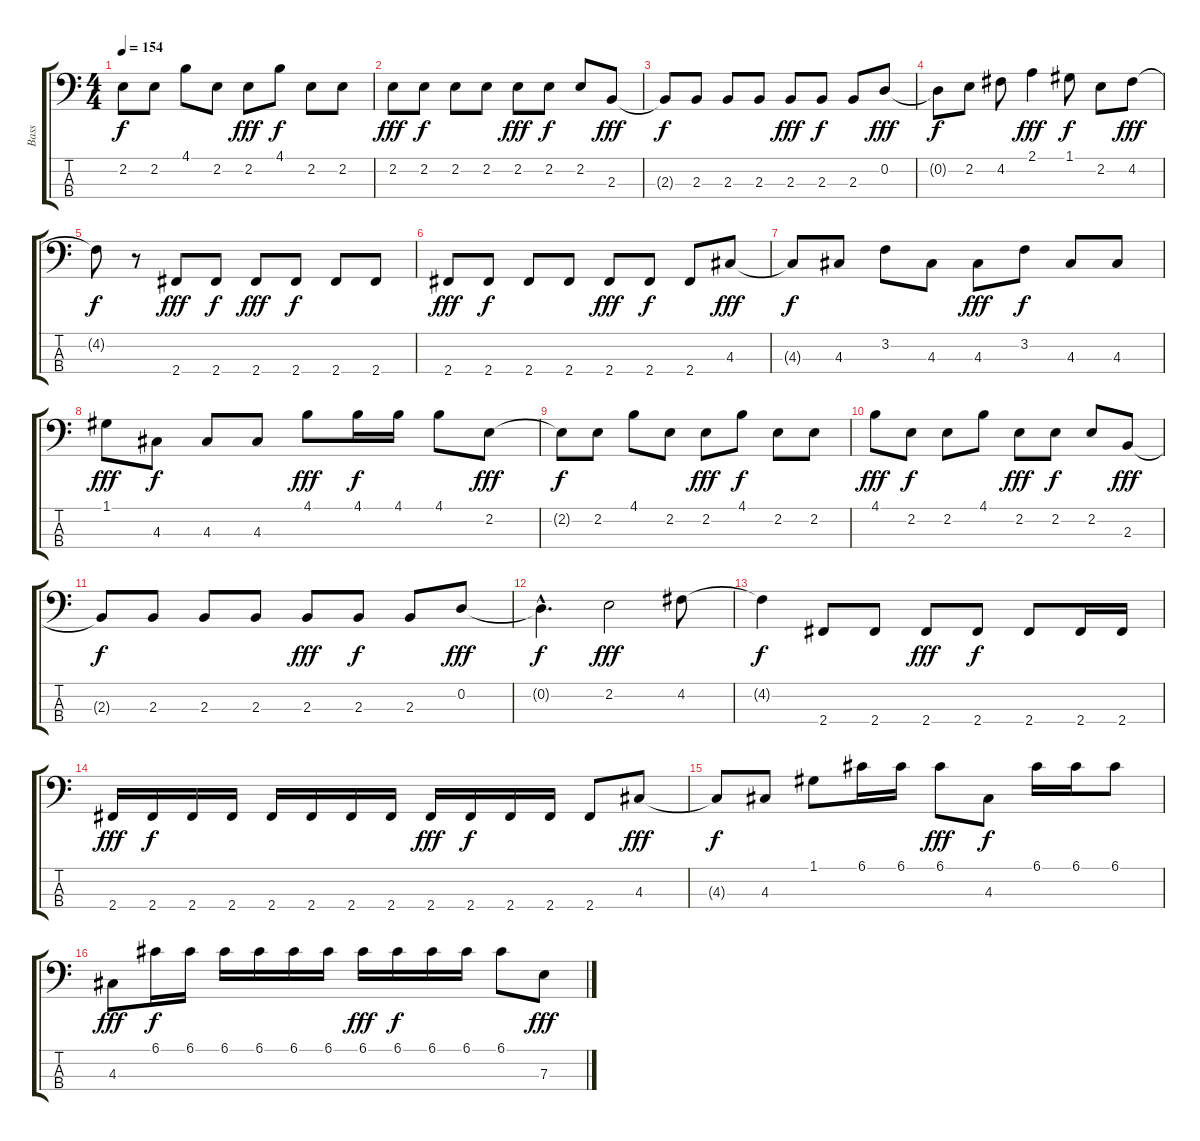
\track ("Bass" "Bass") {instrument slapbass1}
\staff {score tabs}
\tuning (G2 D2 A1 E1) {hide}
\ts (4 4)
\tempo 154
\clef f4
\ks c
2.2{t}.8{dy f} 2.2.8 4.1.8 2.2.8 2.2.8{dy fff} 4.1.8{dy f} 2.2.8 2.2.8 |
2.2.8{dy fff} 2.2.8{dy f} 2.2.8 2.2.8 2.2.8{dy fff} 2.2.8{dy f} 2.2.8 2.3.8{dy fff} |
2.3{t}.8{dy f} 2.3.8 2.3.8 2.3.8 2.3.8{dy fff} 2.3.8{dy f} 2.3.8 0.2.8{dy fff} |
0.2{t}.8{dy f} 2.2.8 4.2.8 2.1.4{dy fff} 1.1.8{dy f} 2.2.8 4.2.8{dy fff} |
4.2{t}.8{dy f} r.8 2.4.8{dy fff} 2.4.8{dy f} 2.4.8{dy fff} 2.4.8{dy f} 2.4.8 2.4.8 |
2.4.8{dy fff} 2.4.8{dy f} 2.4.8 2.4.8 2.4.8{dy fff} 2.4.8{dy f} 2.4.8 4.3.8{dy fff} |
4.3{t}.8{dy f} 4.3.8 3.2.8 4.3.8 4.3.8{dy fff} 3.2.8{dy f} 4.3.8 4.3.8 |
1.1.8{dy fff} 4.3.8{dy f} 4.3.8 4.3.8 4.1.8{dy fff} 4.1.16{dy f} 4.1.16 4.1.8 2.2.8{dy fff} |
2.2{t}.8{dy f} 2.2.8 4.1.8 2.2.8 2.2.8{dy fff} 4.1.8{dy f} 2.2.8 2.2.8 |
4.1.8{dy fff} 2.2.8{dy f} 2.2.8 4.1.8 2.2.8{dy fff} 2.2.8{dy f} 2.2.8 2.3.8{dy fff} |
2.3{t}.8{dy f} 2.3.8 2.3.8 2.3.8 2.3.8{dy fff} 2.3.8{dy f} 2.3.8 0.2.8{dy fff} |
0.2{hac t}.4{d dy f} 2.2.2{dy fff} 4.2.8 |
4.2{t}.4{dy f} 2.4.8 2.4.8 2.4.8{dy fff} 2.4.8{dy f} 2.4.8 2.4.16 2.4.16 |
2.4.16{dy fff} 2.4.16{dy f} 2.4.16 2.4.16 2.4.16 2.4.16 2.4.16 2.4.16 2.4.16{dy fff} 2.4.16{dy f} 2.4.16 2.4.16 2.4.8 4.3.8{dy fff} |
4.3{t}.8{dy f} 4.3.8 1.1.8 6.1.16 6.1.16 6.1.8{dy fff} 4.3.8{dy f} 6.1.16 6.1.16 6.1.8 |
4.3.8{dy fff} 6.1.16{dy f} 6.1.16 6.1.16 6.1.16 6.1.16 6.1.16 6.1.16{dy fff} 6.1.16{dy f} 6.1.16 6.1.16 6.1.8 7.3.8{dy fff}
